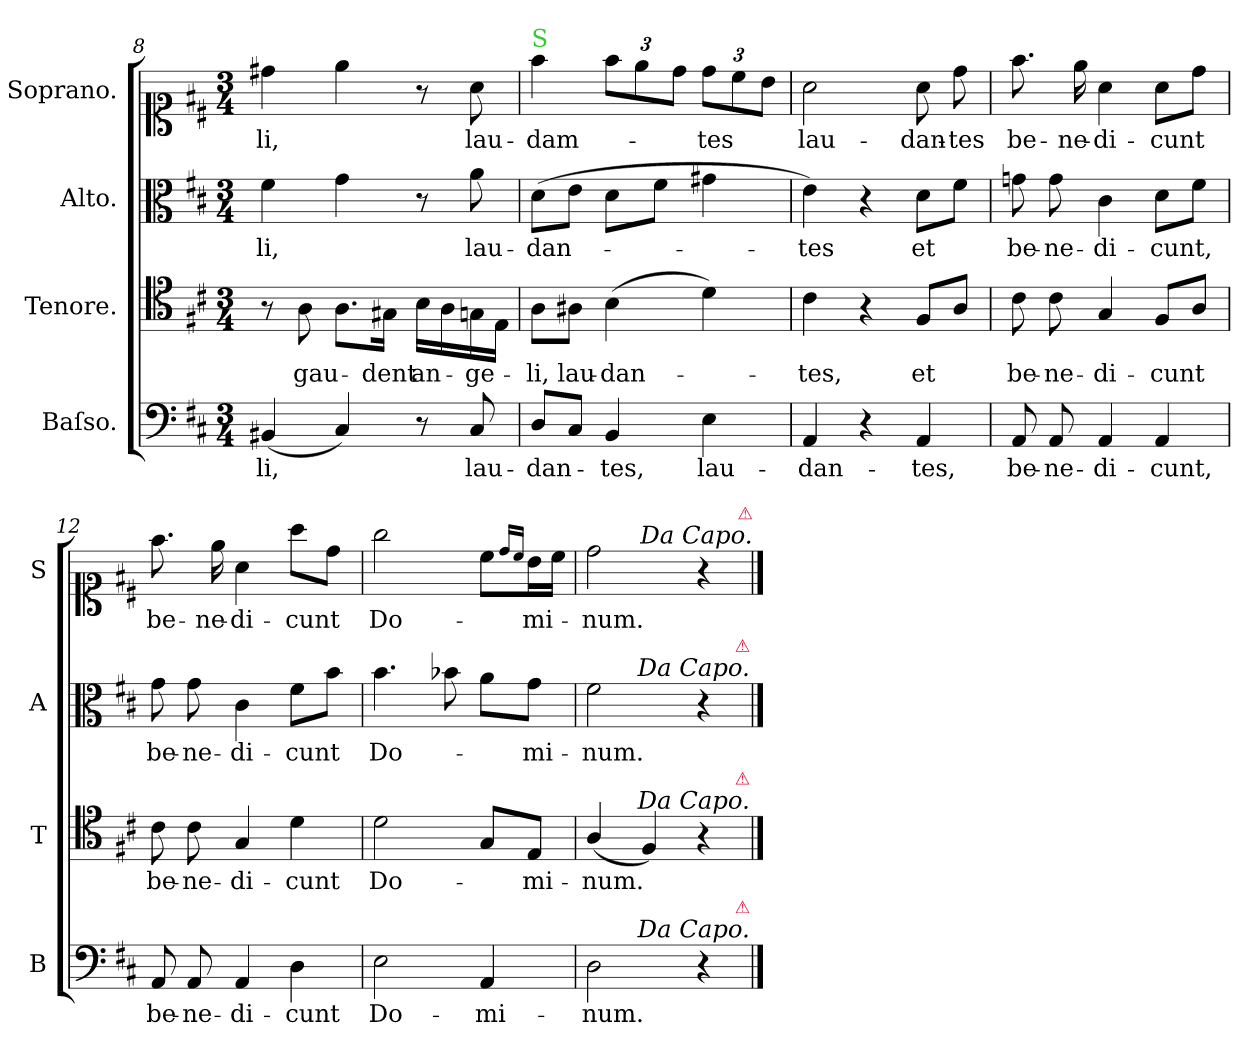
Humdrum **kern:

**kern	**text	**kern	**text	**kern	**text	**kern	**text
*part4	*part4	*part3	*part3	*part2	*part2	*part1	*part1
*staff4	*staff4	*staff3	*staff3	*staff2	*staff2	*staff1	*staff1
*I"Baſso.	*	*I"Tenore.	*	*I"Alto.	*	*I"Soprano.	*
*I'B	*	*I'T	*	*I'A	*	*I'S	*
*clefF4	*	*clefC4	*	*clefC3	*	*clefC1	*
*k[f#c#]	*	*k[f#c#]	*	*k[f#c#]	*	*k[f#c#]	*
*M3/4	*	*M3/4	*	*M3/4	*	*M3/4	*
=8	=8	=8	=8	=8	=8	=8	=8
(<4BB#X/	-li,	8r	.	4f#\	-li,	4dd#X\	-li,
.	.	8A\	gau-	.	.	.	.
4C#/)	.	8.A\L	.	4g\	.	4ee\	.
.	.	16G#X\Jk	-dent	.	.	.	.
8r	.	16B\LL	an-	8r	.	8r	.
.	.	16A\	.	.	.	.	.
8C#/	lau-	16Gn\	-ge-	8a\	lau-	8a\	lau-
.	.	16E\JJ	.	.	.	.	.
=9	=9	=9	=9	=9	=9	=9	=9
!	!	!	!	!	!	!LO:TX:a:color=limegreen:t=S	!
8D/L	-dan-	8A\L	-li,	(>8d\L	-dan-	4ff#\	-dam-
8C#/J	.	8A#X\J	lau-	8e\J	.	.	.
4BB/	-tes,	(>4B\	-dan-	8d\L	.	12ff#\L	.
.	.	.	.	.	.	12ee\	.
.	.	.	.	8f#\J	.	.	.
.	.	.	.	.	.	12dd\J	.
4E\	lau-	4d\)	.	4g#X\	.	12dd\L	-tes
.	.	.	.	.	.	12cc#\	.
.	.	.	.	.	.	12b\J	.
=10	=10	=10	=10	=10	=10	=10	=10
4AA/	-dan-	4c#\	-tes,	4e\)	-tes	2a\	lau-
4r	.	4r	.	4r	.	.	.
4AA/	-tes,	8F#/L	et	8d\L	et	8a\	-dan-
.	.	8A/J	.	8f#\J	.	8dd\	-tes
=11	=11	=11	=11	=11	=11	=11	=11
8AA/	be-	8c#\	be-	8gn\	be-	8.ff#\	be-
8AA/	-ne-	8c#\	-ne-	8g\	-ne-	.	.
.	.	.	.	.	.	16ee\	-ne-
4AA/	-di-	4G/	-di-	4c#\	-di-	4a\	-di-
4AA/	-cunt,	8F#/L	-cunt	8d\L	-cunt,	8a\L	-cunt
.	.	8A/J	.	8f#\J	.	8dd\J	.
=12	=12	=12	=12	=12	=12	=12	=12
8AA/	be-	8c#\	be-	8g\	be-	8.ff#\	be-
8AA/	-ne-	8c#\	-ne-	8g\	-ne-	.	.
.	.	.	.	.	.	16ee\	-ne-
4AA/	-di-	4G/	-di-	4c#\	-di-	4a\	-di-
4D\	-cunt	4d\	-cunt	8f#\L	-cunt	8aa\L	-cunt
.	.	.	.	8b\J	.	8dd\J	.
=13	=13	=13	=13	=13	=13	=13	=13
2E\	Do-	2d\	Do-	4.b\	Do-	2gg\	Do-
.	.	.	.	8b-X\	.	.	.
4AA/	-mi-	8G/L	.	8a\L	.	8cc#\L	.
.	.	.	.	.	.	16qqdd/LL	.
.	.	.	.	.	.	16qqcc#/JJ	.
.	.	8E/J	-mi-	8g\J	-mi-	16b\L	-mi-
.	.	.	.	.	.	16cc#\JJ	.
=14	=14	=14	=14	=14	=14	=14	=14
2D\	-num.	(<4A/	-num.	2f#\	-num.	2dd\	-num.
.	.	4F#/)	.	.	.	.	.
4r	.	4r	.	4r	.	4r	.
!	!	!	!	!	!	!LO:TX:a:i:t=Da Capo.	!
!	!	!	!	!	!	!LO:TX:a:color=crimson:t=⚠	!
!	!	!	!	!LO:TX:a:i:t=Da Capo.	!	!	!
!	!	!	!	!LO:TX:a:color=crimson:t=⚠	!	!	!
!	!	!LO:TX:a:i:t=Da Capo.	!	!	!	!	!
!	!	!LO:TX:a:color=crimson:t=⚠	!	!	!	!	!
!LO:TX:a:i:t=Da Capo.	!	!	!	!	!	!	!
!LO:TX:a:color=crimson:t=⚠	!	!	!	!	!	!	!
==	==	==	==	==	==	==	==
*-	*-	*-	*-	*-	*-	*-	*-
